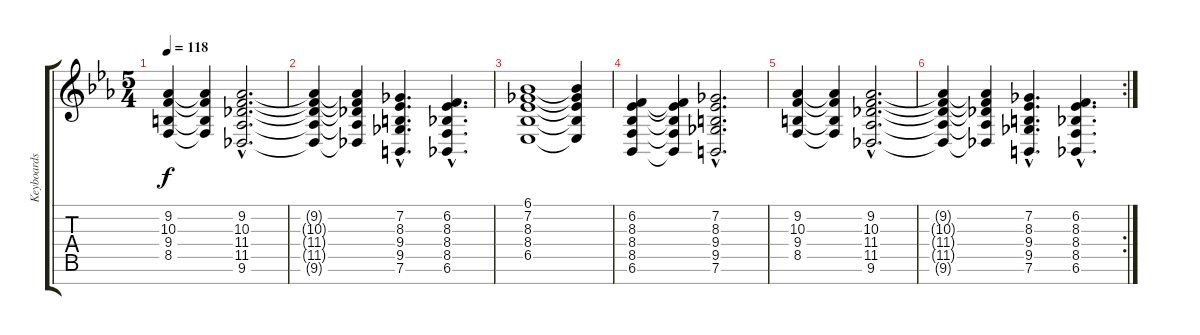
\track ("Keyboards Right hand" "Keyboards ") {instrument stringensemble1}
\staff {score tabs}
\tuning (E4 B3 G3 D3 A2 E2 B1) {hide}
\ts (5 4)
\tempo 118
\clef g2
\ks eb
(9.2 10.3 9.4 8.5).4{dy f} (9.2{t} 10.3{t} 9.4{t} 8.5{t}).4 (9.2{hac} 10.3{hac} 11.4{hac} 11.5{hac} 9.6{hac}).2{d} |
(9.2{t} 10.3{t} 11.4{t} 11.5{t} 9.6{t}).4 (9.2{t} 10.3{t} 11.4{t} 11.5{t} 9.6{t}).4 (7.2{hac} 8.3{hac} 9.4{hac} 9.5{hac} 7.6{hac}).4{d} (6.2{hac} 8.3{hac} 8.4{hac} 8.5{hac} 6.6{hac}).4{d} |
(6.1 7.2 8.3 8.4 6.5).1 (6.1{t} 7.2{t} 8.3{t} 8.4{t} 6.5{t}).4 |
(6.2 8.3 8.4 8.5 6.6).4 (6.2{t} 8.3{t} 8.4{t} 8.5{t} 6.6{t}).4 (7.2{hac} 8.3{hac} 9.4{hac} 9.5{hac} 7.6{hac}).2{d} |
(9.2 10.3 9.4 8.5).4 (9.2{t} 10.3{t} 9.4{t} 8.5{t}).4 (9.2{hac} 10.3{hac} 11.4{hac} 11.5{hac} 9.6{hac}).2{d} |
\rc 2
(9.2{t} 10.3{t} 11.4{t} 11.5{t} 9.6{t}).4 (9.2{t} 10.3{t} 11.4{t} 11.5{t} 9.6{t}).4 (7.2{hac} 8.3{hac} 9.4{hac} 9.5{hac} 7.6{hac}).4{d} (6.2{hac} 8.3{hac} 8.4{hac} 8.5{hac} 6.6{hac}).4{d}
